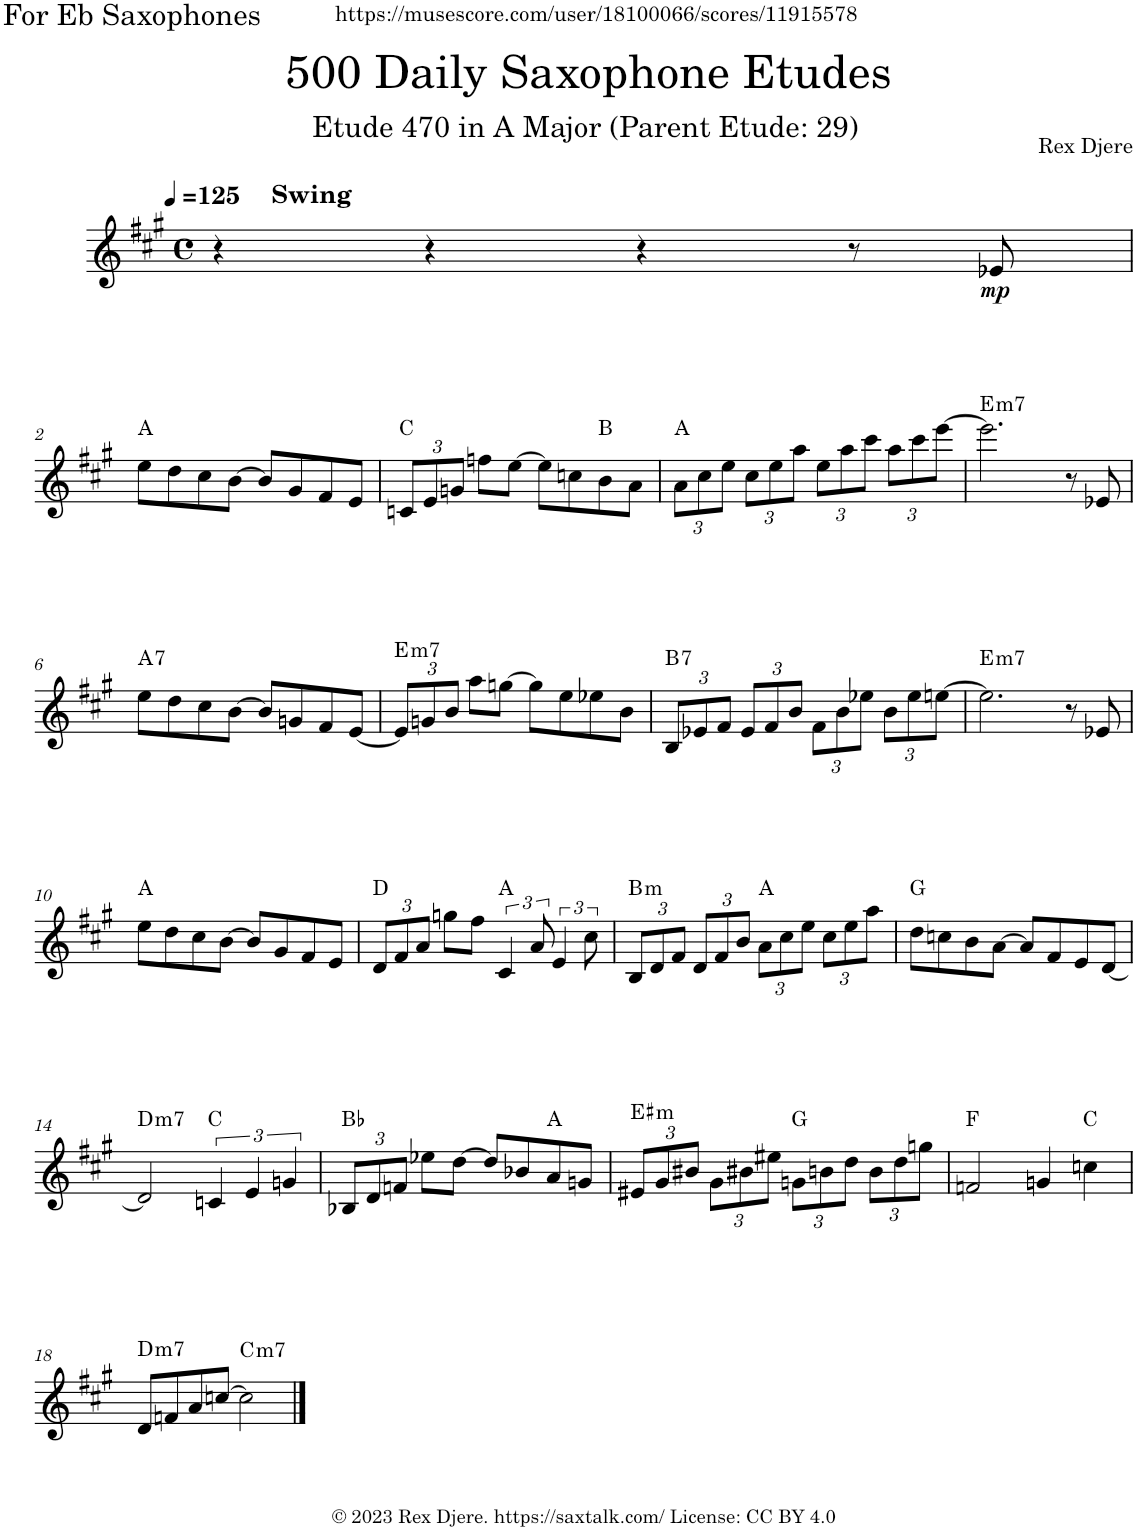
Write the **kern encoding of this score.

**kern	**dynam	**harte
*part1	*part1	*part1
*staff1	*staff1	*
*I"Alto Saxophone	*	*
*I'A. Sax.	*	*
*clefG2	*	*
*Trd5c9	*	*
*k[f#c#g#]	*	*
*M4/4	*	*
*met(c)	*	*
*MM125	*	*
=1	=1	=1
!LO:TX:a:B:t=Swing	!	!
4r	.	.
4r	.	.
4r	.	.
8r	.	.
!	!LO:DY:b	!
8e-X/	mp	.
!!LO:LB:g=z
=2	=2	=2
8ee\L	.	A:maj
8dd\	.	.
8cc#\	.	.
[8b\J	.	.
8b/L]	.	.
8g#/	.	.
8f#/	.	.
8e/J	.	.
=3	=3	=3
*Xbrackettup	*	*
12cn/L	.	C:maj
12e/	.	.
12gn/J	.	.
8ffn\L	.	.
[8ee\J	.	.
8ee\L]	.	.
8ccn\	.	.
8b\	.	B:maj
8a\J	.	.
=4	=4	=4
12a\L	.	A:maj
12cc#\	.	.
12ee\J	.	.
12cc#\L	.	.
12ee\	.	.
12aa\J	.	.
12ee\L	.	.
12aa\	.	.
12ccc#\J	.	.
12aa\L	.	.
12ccc#\	.	.
[12eee\J	.	.
=5	=5	=5
!	!	!LO:H:kt=m7
2.eee\]	.	E:min7
8r	.	.
8e-X/	.	.
!!LO:LB:g=z
=6	=6	=6
!	!	!LO:H:kt=7
8ee\L	.	A:7
8dd\	.	.
8cc#\	.	.
[8b\J	.	.
8b/L]	.	.
8gn/	.	.
8f#/	.	.
[8e/J	.	.
=7	=7	=7
!	!	!LO:H:kt=m7
12e/L]	.	E:min7
12gn/	.	.
12b/J	.	.
8aa\L	.	.
[8ggn\J	.	.
8gg\L]	.	.
8ee\	.	.
8ee-X\	.	.
8b\J	.	.
=8	=8	=8
!	!	!LO:H:kt=7
12B/L	.	B:7
12e-X/	.	.
12f#/J	.	.
12e-/L	.	.
12f#/	.	.
12b/J	.	.
12f#\L	.	.
12b\	.	.
12ee-X\J	.	.
12b\L	.	.
12ee-\	.	.
[12een\J	.	.
=9	=9	=9
!	!	!LO:H:kt=m7
2.ee\]	.	E:min7
8r	.	.
8e-X/	.	.
!!LO:LB:g=z
=10	=10	=10
8ee\L	.	A:maj
8dd\	.	.
8cc#\	.	.
[8b\J	.	.
8b/L]	.	.
8g#/	.	.
8f#/	.	.
8e/J	.	.
=11	=11	=11
12d/L	.	D:maj
12f#/	.	.
12a/J	.	.
8ggn\L	.	.
8ff#\J	.	.
*brackettup	*	*
6c#/	.	A:maj
12a/	.	.
6e/	.	.
12cc#\	.	.
=12	=12	=12
*Xbrackettup	*	*
!	!	!LO:H:kt=m
12B/L	.	B:min
12d/	.	.
12f#/J	.	.
12d/L	.	.
12f#/	.	.
12b/J	.	.
12a\L	.	A:maj
12cc#\	.	.
12ee\J	.	.
12cc#\L	.	.
12ee\	.	.
12aa\J	.	.
=13	=13	=13
8dd\L	.	G:maj
8ccn\	.	.
8b\	.	.
[8a\J	.	.
8a/L]	.	.
8f#/	.	.
8e/	.	.
[8d/J	.	.
!!LO:LB:g=z
=14	=14	=14
!	!	!LO:H:kt=m7
2d/]	.	D:min7
*brackettup	*	*
6cn/	.	C:maj
6e/	.	.
6gn/	.	.
=15	=15	=15
*Xbrackettup	*	*
12B-X/L	.	Bb:maj
12d/	.	.
12fn/J	.	.
8ee-X\L	.	.
[8dd\J	.	.
8dd/L]	.	.
8b-X/	.	.
8a/	.	A:maj
8gn/J	.	.
=16	=16	=16
!	!	!LO:H:kt=m
12e#X/L	.	E#:min
12g#/	.	.
12b#X/J	.	.
12g#\L	.	.
12b#X\	.	.
12ee#X\J	.	.
12gn\L	.	G:maj
12bn\	.	.
12dd\J	.	.
12b\L	.	.
12dd\	.	.
12ggn\J	.	.
=17	=17	=17
2fn/	.	F:maj
4gn/	.	.
4ccn\	.	C:maj
!!LO:LB:g=z
=18	=18	=18
!	!	!LO:H:kt=m7
8d/L	.	D:min7
8fn/	.	.
8a/	.	.
[8ccn/J	.	.
!	!	!LO:H:kt=m7
2cc\]	.	C:min7
==	==	==
*-	*-	*-
